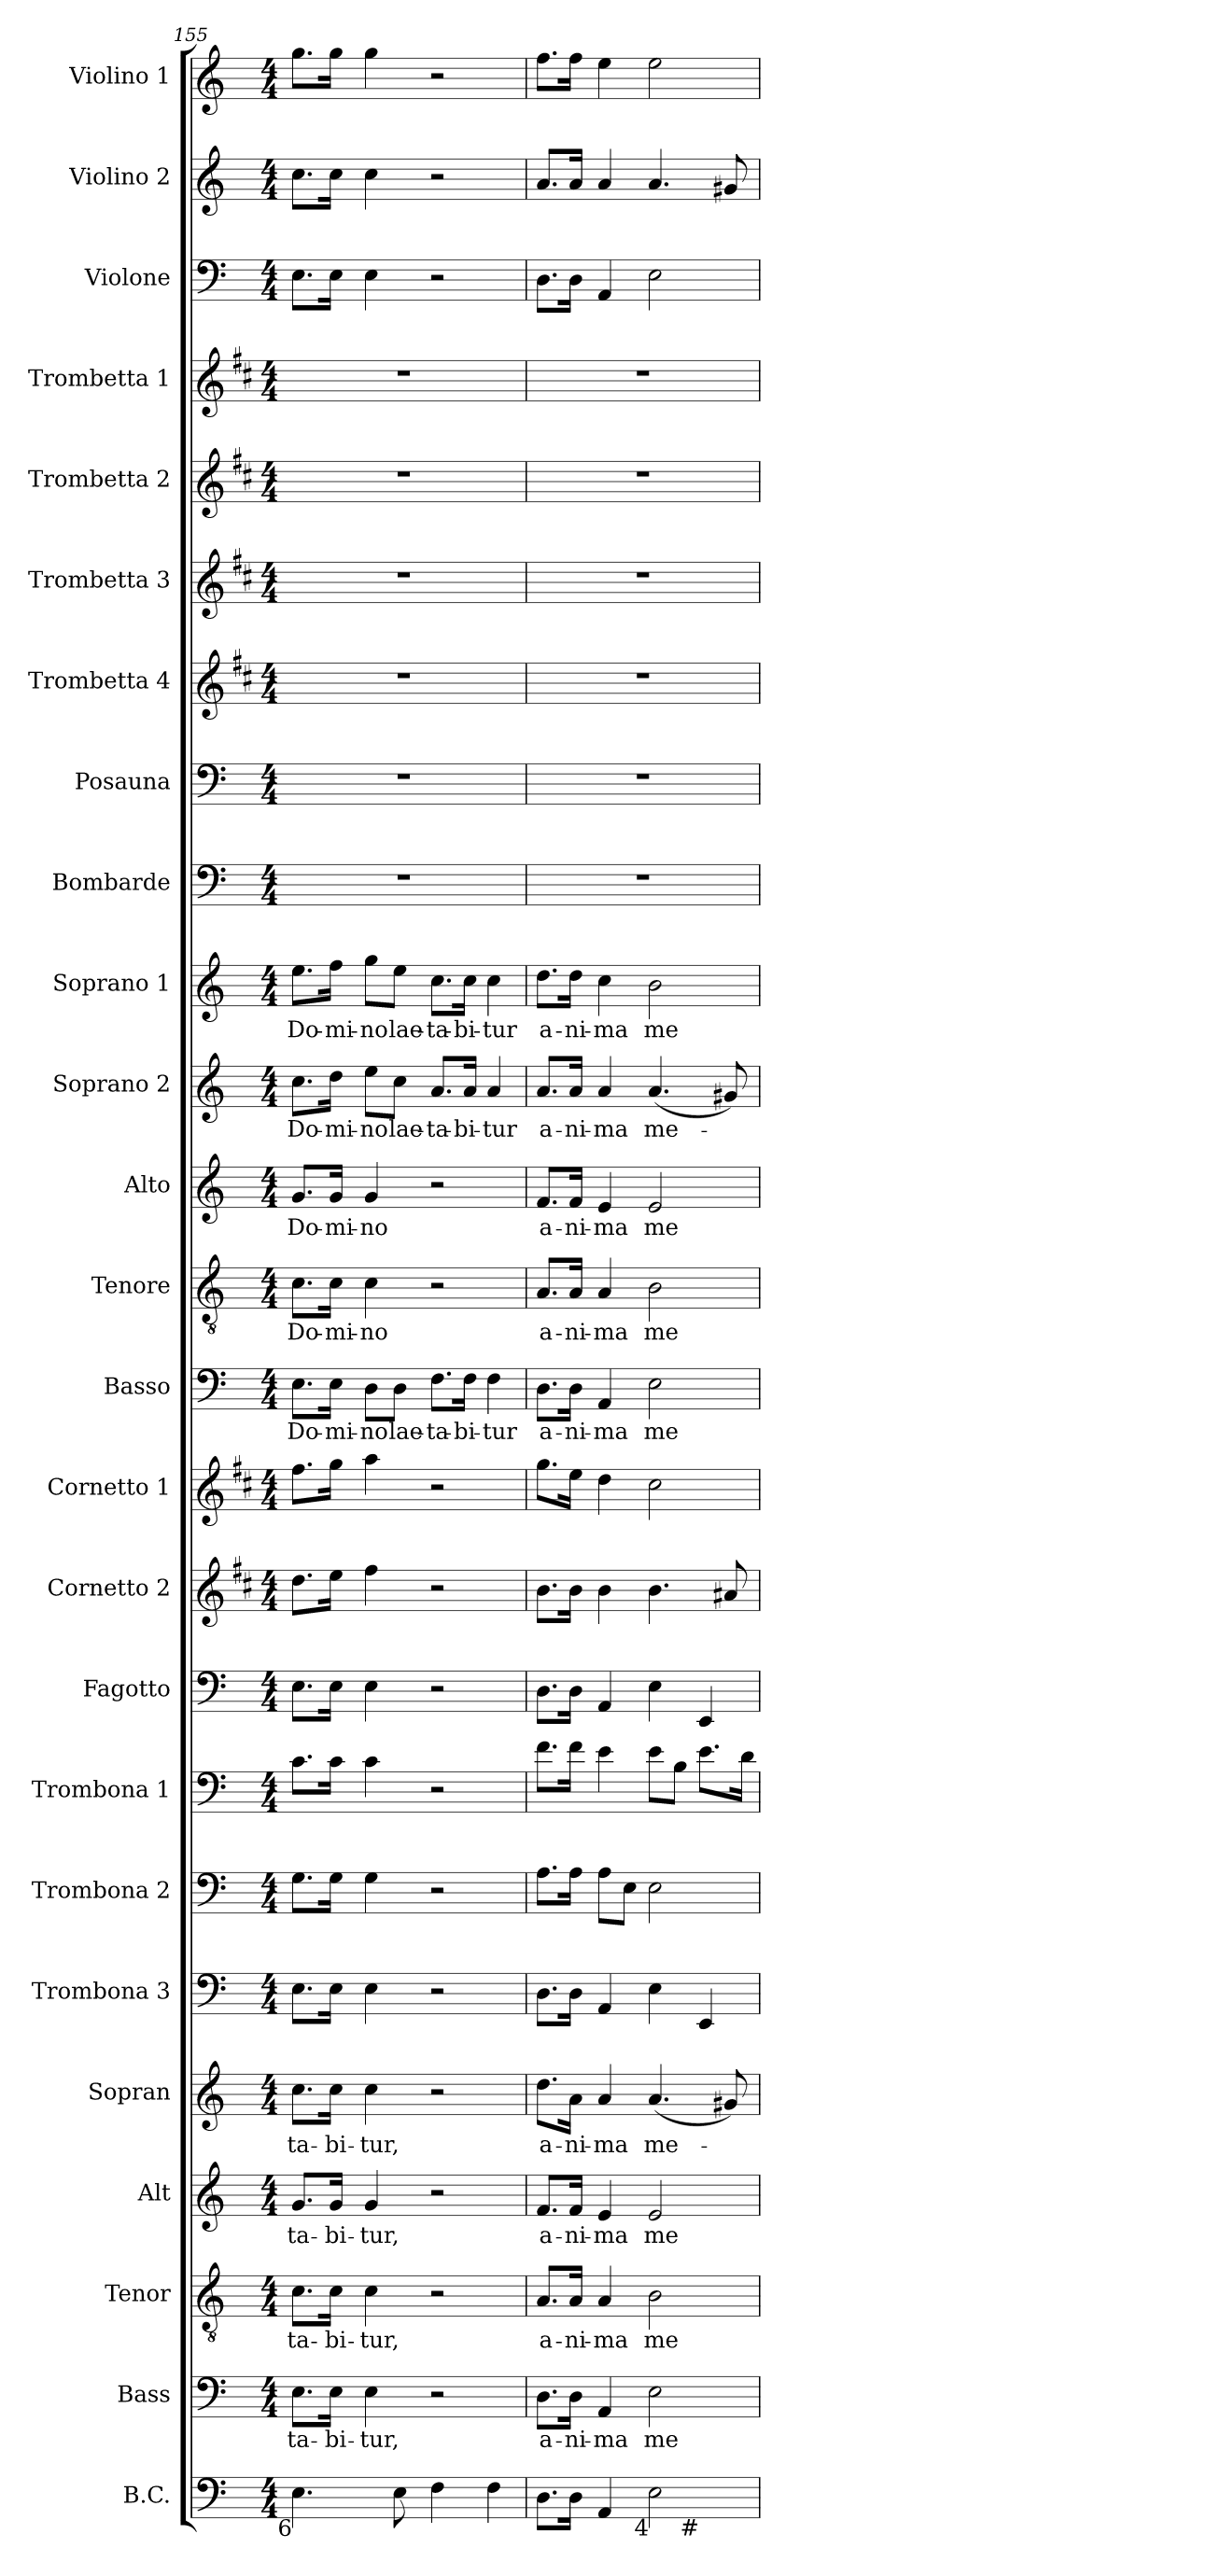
**kern	**kern	**text	**kern	**text	**kern	**text	**kern	**text	**kern	**kern	**kern	**kern	**kern	**kern	**kern	**text	**kern	**text	**kern	**text	**kern	**text	**kern	**text	**kern	**kern	**kern	**kern	**kern	**kern	**kern	**kern	**kern
*part25	*part24	*part24	*part23	*part23	*part22	*part22	*part21	*part21	*part20	*part19	*part18	*part17	*part16	*part15	*part14	*part14	*part13	*part13	*part12	*part12	*part11	*part11	*part10	*part10	*part9	*part8	*part7	*part6	*part5	*part4	*part3	*part2	*part1
*staff25	*staff24	*staff24	*staff23	*staff23	*staff22	*staff22	*staff21	*staff21	*staff20	*staff19	*staff18	*staff17	*staff16	*staff15	*staff14	*staff14	*staff13	*staff13	*staff12	*staff12	*staff11	*staff11	*staff10	*staff10	*staff9	*staff8	*staff7	*staff6	*staff5	*staff4	*staff3	*staff2	*staff1
*I"B.C.	*I"Bass	*	*I"Tenor	*	*I"Alt	*	*I"Sopran	*	*I"Trombona 3	*I"Trombona 2	*I"Trombona 1	*I"Fagotto	*I"Cornetto 2	*I"Cornetto 1	*I"Basso	*	*I"Tenore	*	*I"Alto	*	*I"Soprano 2	*	*I"Soprano 1	*	*I"Bombarde	*I"Posauna	*I"Trombetta 4	*I"Trombetta 3	*I"Trombetta 2	*I"Trombetta 1	*I"Violone	*I"Violino 2	*I"Violino 1
*I'B.C.	*I'B.	*	*I'T.	*	*I'A.	*	*I'S.	*	*I'Tbn. 2	*I'Tbn. 2	*I'Tbn. 1	*I'Fag.	*I'Cor. 2	*I'Cor. 1	*I'B.	*	*I'T.	*	*I'A.	*	*I'S.	*	*I'S.	*	*	*	*	*	*	*	*	*I'Vl. 2	*I'Vl. 1
*clefF4	*clefF4	*	*clefGv2	*	*clefG2	*	*clefG2	*	*clefF4	*clefF4	*clefF4	*clefF4	*clefG2	*clefG2	*clefF4	*	*clefGv2	*	*clefG2	*	*clefG2	*	*clefG2	*	*clefF4	*clefF4	*clefG2	*clefG2	*clefG2	*clefG2	*clefF4	*clefG2	*clefG2
*	*	*	*ITrd7c12	*	*	*	*	*	*	*	*	*	*ITrd1c2	*ITrd1c2	*	*	*ITrd7c12	*	*	*	*	*	*	*	*	*	*ITrd1c2	*ITrd1c2	*ITrd1c2	*ITrd1c2	*	*	*
*k[]	*k[]	*	*k[]	*	*k[]	*	*k[]	*	*k[]	*k[]	*k[]	*k[]	*k[]	*k[]	*k[]	*	*k[]	*	*k[]	*	*k[]	*	*k[]	*	*k[]	*k[]	*k[]	*k[]	*k[]	*k[]	*k[]	*k[]	*k[]
*C:	*C:	*	*C:	*	*C:	*	*C:	*	*C:	*C:	*C:	*C:	*C:	*C:	*C:	*	*C:	*	*C:	*	*C:	*	*C:	*	*C:	*C:	*C:	*C:	*C:	*C:	*C:	*C:	*C:
*M4/4	*M4/4	*	*M4/4	*	*M4/4	*	*M4/4	*	*M4/4	*M4/4	*M4/4	*M4/4	*M4/4	*M4/4	*M4/4	*	*M4/4	*	*M4/4	*	*M4/4	*	*M4/4	*	*M4/4	*M4/4	*M4/4	*M4/4	*M4/4	*M4/4	*M4/4	*M4/4	*M4/4
=155	=155	=155	=155	=155	=155	=155	=155	=155	=155	=155	=155	=155	=155	=155	=155	=155	=155	=155	=155	=155	=155	=155	=155	=155	=155	=155	=155	=155	=155	=155	=155	=155	=155
!	!	!LO:LY:b:color=#000000	!	!	!	!	!	!	!	!	!	!	!	!	!	!	!	!	!	!	!	!	!	!	!	!	!	!	!	!	!	!	!
!	!	!	!	!LO:LY:b:color=#000000	!	!	!	!	!	!	!	!	!	!	!	!	!	!	!	!	!	!	!	!	!	!	!	!	!	!	!	!	!
!	!	!	!	!	!	!LO:LY:b:color=#000000	!	!	!	!	!	!	!	!	!	!	!	!	!	!	!	!	!	!	!	!	!	!	!	!	!	!	!
!	!	!	!	!	!	!	!	!LO:LY:b:color=#000000	!	!	!	!	!	!	!	!	!	!	!	!	!	!	!	!	!	!	!	!	!	!	!	!	!
!	!	!	!	!	!	!	!	!	!	!	!	!	!	!	!	!LO:LY:b:color=#000000	!	!	!	!	!	!	!	!	!	!	!	!	!	!	!	!	!
!	!	!	!	!	!	!	!	!	!	!	!	!	!	!	!	!	!	!LO:LY:b:color=#000000	!	!	!	!	!	!	!	!	!	!	!	!	!	!	!
!	!	!	!	!	!	!	!	!	!	!	!	!	!	!	!	!	!	!	!	!LO:LY:b:color=#000000	!	!	!	!	!	!	!	!	!	!	!	!	!
!	!	!	!	!	!	!	!	!	!	!	!	!	!	!	!	!	!	!	!	!	!	!LO:LY:b:color=#000000	!	!	!	!	!	!	!	!	!	!	!
!LO:TX:b:rj:t=6	!	!	!	!	!	!	!	!	!	!	!	!	!	!	!	!	!	!	!	!	!	!	!	!	!	!	!	!	!	!	!	!	!
!	!	!	!	!	!	!	!	!	!	!	!	!	!	!	!	!	!	!	!	!	!	!	!	!LO:LY:b:color=#000000	!	!	!	!	!	!	!	!	!
4.Ei\	8.Ei\L	-ta-	8.Ci\L	-ta-	8.gi/L	-ta-	8.cci\L	-ta-	8.Ei\L	8.Gi\L	8.ci\L	8.Ei\L	8.cci\L	8.eei\L	8.Ei\L	Do-	8.Ci\L	Do-	8.gi/L	Do-	8.cci\L	Do-	8.eei\L	Do-	1r	1r	1r	1r	1r	1r	8.Ei\L	8.cci\L	8.ggi\L
!	!	!LO:LY:b:color=#000000	!	!	!	!	!	!	!	!	!	!	!	!	!	!	!	!	!	!	!	!	!	!	!	!	!	!	!	!	!	!	!
!	!	!	!	!LO:LY:b:color=#000000	!	!	!	!	!	!	!	!	!	!	!	!	!	!	!	!	!	!	!	!	!	!	!	!	!	!	!	!	!
!	!	!	!	!	!	!LO:LY:b:color=#000000	!	!	!	!	!	!	!	!	!	!	!	!	!	!	!	!	!	!	!	!	!	!	!	!	!	!	!
!	!	!	!	!	!	!	!	!LO:LY:b:color=#000000	!	!	!	!	!	!	!	!	!	!	!	!	!	!	!	!	!	!	!	!	!	!	!	!	!
!	!	!	!	!	!	!	!	!	!	!	!	!	!	!	!	!LO:LY:b:color=#000000	!	!	!	!	!	!	!	!	!	!	!	!	!	!	!	!	!
!	!	!	!	!	!	!	!	!	!	!	!	!	!	!	!	!	!	!LO:LY:b:color=#000000	!	!	!	!	!	!	!	!	!	!	!	!	!	!	!
!	!	!	!	!	!	!	!	!	!	!	!	!	!	!	!	!	!	!	!	!LO:LY:b:color=#000000	!	!	!	!	!	!	!	!	!	!	!	!	!
!	!	!	!	!	!	!	!	!	!	!	!	!	!	!	!	!	!	!	!	!	!	!LO:LY:b:color=#000000	!	!	!	!	!	!	!	!	!	!	!
!	!	!	!	!	!	!	!	!	!	!	!	!	!	!	!	!	!	!	!	!	!	!	!	!LO:LY:b:color=#000000	!	!	!	!	!	!	!	!	!
.	16Ei\Jk	-bi-	16Ci\Jk	-bi-	16gi/Jk	-bi-	16cci\Jk	-bi-	16Ei\Jk	16Gi\Jk	16ci\Jk	16Ei\Jk	16ddi\Jk	16ffi\Jk	16Ei\Jk	-mi-	16Ci\Jk	-mi-	16gi/Jk	-mi-	16ddi\Jk	-mi-	16ffi\Jk	-mi-	.	.	.	.	.	.	16Ei\Jk	16cci\Jk	16ggi\Jk
!	!	!LO:LY:b:color=#000000	!	!	!	!	!	!	!	!	!	!	!	!	!	!	!	!	!	!	!	!	!	!	!	!	!	!	!	!	!	!	!
!	!	!	!	!LO:LY:b:color=#000000	!	!	!	!	!	!	!	!	!	!	!	!	!	!	!	!	!	!	!	!	!	!	!	!	!	!	!	!	!
!	!	!	!	!	!	!LO:LY:b:color=#000000	!	!	!	!	!	!	!	!	!	!	!	!	!	!	!	!	!	!	!	!	!	!	!	!	!	!	!
!	!	!	!	!	!	!	!	!LO:LY:b:color=#000000	!	!	!	!	!	!	!	!	!	!	!	!	!	!	!	!	!	!	!	!	!	!	!	!	!
!	!	!	!	!	!	!	!	!	!	!	!	!	!	!	!	!LO:LY:b:color=#000000	!	!	!	!	!	!	!	!	!	!	!	!	!	!	!	!	!
!	!	!	!	!	!	!	!	!	!	!	!	!	!	!	!	!	!	!LO:LY:b:color=#000000	!	!	!	!	!	!	!	!	!	!	!	!	!	!	!
!	!	!	!	!	!	!	!	!	!	!	!	!	!	!	!	!	!	!	!	!LO:LY:b:color=#000000	!	!	!	!	!	!	!	!	!	!	!	!	!
!	!	!	!	!	!	!	!	!	!	!	!	!	!	!	!	!	!	!	!	!	!	!LO:LY:b:color=#000000	!	!	!	!	!	!	!	!	!	!	!
!	!	!	!	!	!	!	!	!	!	!	!	!	!	!	!	!	!	!	!	!	!	!	!	!LO:LY:b:color=#000000	!	!	!	!	!	!	!	!	!
.	4Ei\	-tur,	4Ci\	-tur,	4gi/	-tur,	4cci\	-tur,	4Ei\	4Gi\	4ci\	4Ei\	4eei\	4ggi\	8Di\L	-no	4Ci\	-no	4gi/	-no	8eei\L	-no	8ggi\L	-no	.	.	.	.	.	.	4Ei\	4cci\	4ggi\
!	!	!	!	!	!	!	!	!	!	!	!	!	!	!	!	!LO:LY:b:color=#000000	!	!	!	!	!	!	!	!	!	!	!	!	!	!	!	!	!
!	!	!	!	!	!	!	!	!	!	!	!	!	!	!	!	!	!	!	!	!	!	!LO:LY:b:color=#000000	!	!	!	!	!	!	!	!	!	!	!
!	!	!	!	!	!	!	!	!	!	!	!	!	!	!	!	!	!	!	!	!	!	!	!	!LO:LY:b:color=#000000	!	!	!	!	!	!	!	!	!
8Ei\	.	.	.	.	.	.	.	.	.	.	.	.	.	.	8Di\J	lae-	.	.	.	.	8cci\J	lae-	8eei\J	lae-	.	.	.	.	.	.	.	.	.
!	!	!	!	!	!	!	!	!	!	!	!	!	!	!	!	!LO:LY:b:color=#000000	!	!	!	!	!	!	!	!	!	!	!	!	!	!	!	!	!
!	!	!	!	!	!	!	!	!	!	!	!	!	!	!	!	!	!	!	!	!	!	!LO:LY:b:color=#000000	!	!	!	!	!	!	!	!	!	!	!
!	!	!	!	!	!	!	!	!	!	!	!	!	!	!	!	!	!	!	!	!	!	!	!	!LO:LY:b:color=#000000	!	!	!	!	!	!	!	!	!
4Fi\	2r	.	2r	.	2r	.	2r	.	2r	2r	2r	2r	2r	2r	8.Fi\L	-ta-	2r	.	2r	.	8.ai/L	-ta-	8.cci\L	-ta-	.	.	.	.	.	.	2r	2r	2r
!	!	!	!	!	!	!	!	!	!	!	!	!	!	!	!	!LO:LY:b:color=#000000	!	!	!	!	!	!	!	!	!	!	!	!	!	!	!	!	!
!	!	!	!	!	!	!	!	!	!	!	!	!	!	!	!	!	!	!	!	!	!	!LO:LY:b:color=#000000	!	!	!	!	!	!	!	!	!	!	!
!	!	!	!	!	!	!	!	!	!	!	!	!	!	!	!	!	!	!	!	!	!	!	!	!LO:LY:b:color=#000000	!	!	!	!	!	!	!	!	!
.	.	.	.	.	.	.	.	.	.	.	.	.	.	.	16Fi\Jk	-bi-	.	.	.	.	16ai/Jk	-bi-	16cci\Jk	-bi-	.	.	.	.	.	.	.	.	.
!	!	!	!	!	!	!	!	!	!	!	!	!	!	!	!	!LO:LY:b:color=#000000	!	!	!	!	!	!	!	!	!	!	!	!	!	!	!	!	!
!	!	!	!	!	!	!	!	!	!	!	!	!	!	!	!	!	!	!	!	!	!	!LO:LY:b:color=#000000	!	!	!	!	!	!	!	!	!	!	!
!	!	!	!	!	!	!	!	!	!	!	!	!	!	!	!	!	!	!	!	!	!	!	!	!LO:LY:b:color=#000000	!	!	!	!	!	!	!	!	!
4Fi\	.	.	.	.	.	.	.	.	.	.	.	.	.	.	4Fi\	-tur	.	.	.	.	4ai/	-tur	4cci\	-tur	.	.	.	.	.	.	.	.	.
=156	=156	=156	=156	=156	=156	=156	=156	=156	=156	=156	=156	=156	=156	=156	=156	=156	=156	=156	=156	=156	=156	=156	=156	=156	=156	=156	=156	=156	=156	=156	=156	=156	=156
!	!	!LO:LY:b:color=#000000	!	!	!	!	!	!	!	!	!	!	!	!	!	!	!	!	!	!	!	!	!	!	!	!	!	!	!	!	!	!	!
!	!	!	!	!LO:LY:b:color=#000000	!	!	!	!	!	!	!	!	!	!	!	!	!	!	!	!	!	!	!	!	!	!	!	!	!	!	!	!	!
!	!	!	!	!	!	!LO:LY:b:color=#000000	!	!	!	!	!	!	!	!	!	!	!	!	!	!	!	!	!	!	!	!	!	!	!	!	!	!	!
!	!	!	!	!	!	!	!	!LO:LY:b:color=#000000	!	!	!	!	!	!	!	!	!	!	!	!	!	!	!	!	!	!	!	!	!	!	!	!	!
!	!	!	!	!	!	!	!	!	!	!	!	!	!	!	!	!LO:LY:b:color=#000000	!	!	!	!	!	!	!	!	!	!	!	!	!	!	!	!	!
!	!	!	!	!	!	!	!	!	!	!	!	!	!	!	!	!	!	!LO:LY:b:color=#000000	!	!	!	!	!	!	!	!	!	!	!	!	!	!	!
!	!	!	!	!	!	!	!	!	!	!	!	!	!	!	!	!	!	!	!	!LO:LY:b:color=#000000	!	!	!	!	!	!	!	!	!	!	!	!	!
!	!	!	!	!	!	!	!	!	!	!	!	!	!	!	!	!	!	!	!	!	!	!LO:LY:b:color=#000000	!	!	!	!	!	!	!	!	!	!	!
!	!	!	!	!	!	!	!	!	!	!	!	!	!	!	!	!	!	!	!	!	!	!	!	!LO:LY:b:color=#000000	!	!	!	!	!	!	!	!	!
*^	*	*	*	*	*	*	*	*	*	*	*	*	*	*	*	*	*	*	*	*	*	*	*	*	*	*	*	*	*	*	*	*	*
8.Di\L	2.ryy	8.Di\L	a-	8.AAi/L	a-	8.fi/L	a-	8.ddi\L	a-	8.Di\L	8.Ai\L	8.fi\L	8.Di\L	8.ai\L	8.ffi\L	8.Di\L	a-	8.AAi/L	a-	8.fi/L	a-	8.ai/L	a-	8.ddi\L	a-	1r	1r	1r	1r	1r	1r	8.Di\L	8.ai/L	8.ffi\L
!	!	!	!LO:LY:b:color=#000000	!	!	!	!	!	!	!	!	!	!	!	!	!	!	!	!	!	!	!	!	!	!	!	!	!	!	!	!	!	!	!
!	!	!	!	!	!LO:LY:b:color=#000000	!	!	!	!	!	!	!	!	!	!	!	!	!	!	!	!	!	!	!	!	!	!	!	!	!	!	!	!	!
!	!	!	!	!	!	!	!LO:LY:b:color=#000000	!	!	!	!	!	!	!	!	!	!	!	!	!	!	!	!	!	!	!	!	!	!	!	!	!	!	!
!	!	!	!	!	!	!	!	!	!LO:LY:b:color=#000000	!	!	!	!	!	!	!	!	!	!	!	!	!	!	!	!	!	!	!	!	!	!	!	!	!
!	!	!	!	!	!	!	!	!	!	!	!	!	!	!	!	!	!LO:LY:b:color=#000000	!	!	!	!	!	!	!	!	!	!	!	!	!	!	!	!	!
!	!	!	!	!	!	!	!	!	!	!	!	!	!	!	!	!	!	!	!LO:LY:b:color=#000000	!	!	!	!	!	!	!	!	!	!	!	!	!	!	!
!	!	!	!	!	!	!	!	!	!	!	!	!	!	!	!	!	!	!	!	!	!LO:LY:b:color=#000000	!	!	!	!	!	!	!	!	!	!	!	!	!
!	!	!	!	!	!	!	!	!	!	!	!	!	!	!	!	!	!	!	!	!	!	!	!LO:LY:b:color=#000000	!	!	!	!	!	!	!	!	!	!	!
!	!	!	!	!	!	!	!	!	!	!	!	!	!	!	!	!	!	!	!	!	!	!	!	!	!LO:LY:b:color=#000000	!	!	!	!	!	!	!	!	!
16Di\Jk	.	16Di\Jk	-ni-	16AAi/Jk	-ni-	16fi/Jk	-ni-	16ai\Jk	-ni-	16Di\Jk	16Ai\Jk	16fi\Jk	16Di\Jk	16ai\Jk	16ddi\Jk	16Di\Jk	-ni-	16AAi/Jk	-ni-	16fi/Jk	-ni-	16ai/Jk	-ni-	16ddi\Jk	-ni-	.	.	.	.	.	.	16Di\Jk	16ai/Jk	16ffi\Jk
!	!	!	!LO:LY:b:color=#000000	!	!	!	!	!	!	!	!	!	!	!	!	!	!	!	!	!	!	!	!	!	!	!	!	!	!	!	!	!	!	!
!	!	!	!	!	!LO:LY:b:color=#000000	!	!	!	!	!	!	!	!	!	!	!	!	!	!	!	!	!	!	!	!	!	!	!	!	!	!	!	!	!
!	!	!	!	!	!	!	!LO:LY:b:color=#000000	!	!	!	!	!	!	!	!	!	!	!	!	!	!	!	!	!	!	!	!	!	!	!	!	!	!	!
!	!	!	!	!	!	!	!	!	!LO:LY:b:color=#000000	!	!	!	!	!	!	!	!	!	!	!	!	!	!	!	!	!	!	!	!	!	!	!	!	!
!	!	!	!	!	!	!	!	!	!	!	!	!	!	!	!	!	!LO:LY:b:color=#000000	!	!	!	!	!	!	!	!	!	!	!	!	!	!	!	!	!
!	!	!	!	!	!	!	!	!	!	!	!	!	!	!	!	!	!	!	!LO:LY:b:color=#000000	!	!	!	!	!	!	!	!	!	!	!	!	!	!	!
!	!	!	!	!	!	!	!	!	!	!	!	!	!	!	!	!	!	!	!	!	!LO:LY:b:color=#000000	!	!	!	!	!	!	!	!	!	!	!	!	!
!	!	!	!	!	!	!	!	!	!	!	!	!	!	!	!	!	!	!	!	!	!	!	!LO:LY:b:color=#000000	!	!	!	!	!	!	!	!	!	!	!
!	!	!	!	!	!	!	!	!	!	!	!	!	!	!	!	!	!	!	!	!	!	!	!	!	!LO:LY:b:color=#000000	!	!	!	!	!	!	!	!	!
4AAi/	.	4AAi/	-ma	4AAi/	-ma	4ei/	-ma	4ai/	-ma	4AAi/	8Ai\L	4ei\	4AAi/	4ai\	4cci\	4AAi/	-ma	4AAi/	-ma	4ei/	-ma	4ai/	-ma	4cci\	-ma	.	.	.	.	.	.	4AAi/	4ai/	4eei\
.	.	.	.	.	.	.	.	.	.	.	8Ei\J	.	.	.	.	.	.	.	.	.	.	.	.	.	.	.	.	.	.	.	.	.	.	.
!	!	!	!LO:LY:b:color=#000000	!	!	!	!	!	!	!	!	!	!	!	!	!	!	!	!	!	!	!	!	!	!	!	!	!	!	!	!	!	!	!
!	!	!	!	!	!LO:LY:b:color=#000000	!	!	!	!	!	!	!	!	!	!	!	!	!	!	!	!	!	!	!	!	!	!	!	!	!	!	!	!	!
!	!	!	!	!	!	!	!LO:LY:b:color=#000000	!	!	!	!	!	!	!	!	!	!	!	!	!	!	!	!	!	!	!	!	!	!	!	!	!	!	!
!	!	!	!	!	!	!	!	!	!LO:LY:b:color=#000000	!	!	!	!	!	!	!	!	!	!	!	!	!	!	!	!	!	!	!	!	!	!	!	!	!
!	!	!	!	!	!	!	!	!	!	!	!	!	!	!	!	!	!LO:LY:b:color=#000000	!	!	!	!	!	!	!	!	!	!	!	!	!	!	!	!	!
!	!	!	!	!	!	!	!	!	!	!	!	!	!	!	!	!	!	!	!LO:LY:b:color=#000000	!	!	!	!	!	!	!	!	!	!	!	!	!	!	!
!	!	!	!	!	!	!	!	!	!	!	!	!	!	!	!	!	!	!	!	!	!LO:LY:b:color=#000000	!	!	!	!	!	!	!	!	!	!	!	!	!
!	!	!	!	!	!	!	!	!	!	!	!	!	!	!	!	!	!	!	!	!	!	!	!LO:LY:b:color=#000000	!	!	!	!	!	!	!	!	!	!	!
!LO:TX:b:rj:t=4	!	!	!	!	!	!	!	!	!	!	!	!	!	!	!	!	!	!	!	!	!	!	!	!	!	!	!	!	!	!	!	!	!	!
!	!	!	!	!	!	!	!	!	!	!	!	!	!	!	!	!	!	!	!	!	!	!	!	!	!LO:LY:b:color=#000000	!	!	!	!	!	!	!	!	!
2Ei\	.	2Ei\	me-	2BBi\	me-	2ei/	me-	(4.ai/	me-	4Ei\	2Ei\	8ei\L	4Ei\	4.ai\	2bi\	2Ei\	me-	2BBi\	me-	2ei/	me-	(4.ai/	me-	2bi\	me-	.	.	.	.	.	.	2Ei\	4.ai/	2eei\
.	.	.	.	.	.	.	.	.	.	.	.	8Bi\J	.	.	.	.	.	.	.	.	.	.	.	.	.	.	.	.	.	.	.	.	.	.
!	!LO:TX:b:rj:t=#	!	!	!	!	!	!	!	!	!	!	!	!	!	!	!	!	!	!	!	!	!	!	!	!	!	!	!	!	!	!	!	!	!
.	4ryy	.	.	.	.	.	.	.	.	4EEi/	.	8.ei\L	4EEi/	.	.	.	.	.	.	.	.	.	.	.	.	.	.	.	.	.	.	.	.	.
.	.	.	.	.	.	.	.	8g#Xi/)	.	.	.	.	.	8g#Xi/	.	.	.	.	.	.	.	8g#Xi/)	.	.	.	.	.	.	.	.	.	.	8g#Xi/	.
.	.	.	.	.	.	.	.	.	.	.	.	16di\Jk	.	.	.	.	.	.	.	.	.	.	.	.	.	.	.	.	.	.	.	.	.	.
*v	*v	*	*	*	*	*	*	*	*	*	*	*	*	*	*	*	*	*	*	*	*	*	*	*	*	*	*	*	*	*	*	*	*	*
=	=	=	=	=	=	=	=	=	=	=	=	=	=	=	=	=	=	=	=	=	=	=	=	=	=	=	=	=	=	=	=	=	=
*-	*-	*-	*-	*-	*-	*-	*-	*-	*-	*-	*-	*-	*-	*-	*-	*-	*-	*-	*-	*-	*-	*-	*-	*-	*-	*-	*-	*-	*-	*-	*-	*-	*-
